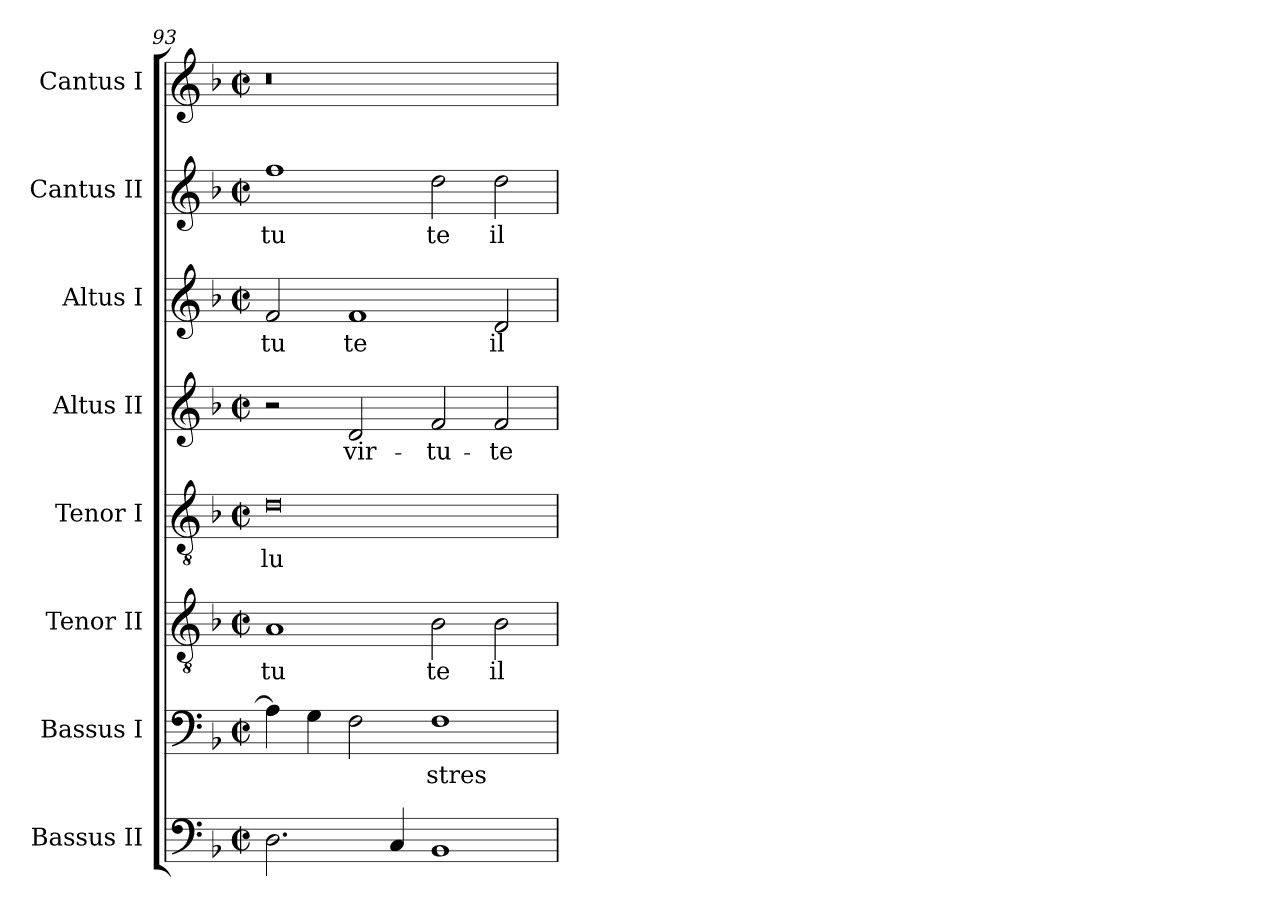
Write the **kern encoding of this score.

**kern	**kern	**text	**kern	**text	**kern	**text	**kern	**text	**kern	**text	**kern	**text	**kern
*part8	*part7	*part7	*part6	*part6	*part5	*part5	*part4	*part4	*part3	*part3	*part2	*part2	*part1
*staff8	*staff7	*staff7	*staff6	*staff6	*staff5	*staff5	*staff4	*staff4	*staff3	*staff3	*staff2	*staff2	*staff1
*I"Bassus II	*I"Bassus I	*	*I"Tenor II	*	*I"Tenor I	*	*I"Altus II	*	*I"Altus I	*	*I"Cantus II	*	*I"Cantus I
*I'B II	*I'B I	*	*I'T II	*	*I'T I	*	*I'A II	*	*I'A I	*	*	*	*
*clefF4	*clefF4	*	*clefGv2	*	*clefGv2	*	*clefG2	*	*clefG2	*	*clefG2	*	*clefG2
*k[b-]	*k[b-]	*	*k[b-]	*	*k[b-]	*	*k[b-]	*	*k[b-]	*	*k[b-]	*	*k[b-]
*F:	*F:	*	*F:	*	*F:	*	*F:	*	*F:	*	*F:	*	*F:
*M2/2	*M2/2	*	*M2/2	*	*M2/2	*	*M2/2	*	*M2/2	*	*M2/2	*	*M2/2
*met(c|)	*met(c|)	*	*met(c|)	*	*met(c|)	*	*met(c|)	*	*met(c|)	*	*met(c|)	*	*met(c|)
=93	=93	=93	=93	=93	=93	=93	=93	=93	=93	=93	=93	=93	=93
!	!	!	!	!LO:LY:b:cj	!	!LO:LY:b:cj	!	!	!	!LO:LY:b:cj	!	!LO:LY:b:cj	!
2.D\	4A\]	.	1A	tu	0d	lu	2r	.	2f/	tu	1ff	tu	0r
.	4G\	.	.	.	.	.	.	.	.	.	.	.	.
!	!	!	!	!	!	!	!	!LO:LY:b:cj	!	!LO:LY:b:cj	!	!	!
.	2F\	.	.	.	.	.	2d/	vir-	1f	te	.	.	.
4C/	.	.	.	.	.	.	.	.	.	.	.	.	.
!	!	!LO:LY:b:cj	!	!LO:LY:b:cj	!	!	!	!LO:LY:b:cj	!	!	!	!LO:LY:b:cj	!
1BB-	1F	stres	2B-\	te	.	.	2f/	-tu-	.	.	2dd\	te	.
!	!	!	!	!LO:LY:b:cj	!	!	!	!LO:LY:b:cj	!	!LO:LY:b:cj	!	!LO:LY:b:cj	!
.	.	.	2B-\	il	.	.	2f/	-te	2d/	il	2dd\	il	.
=	=	=	=	=	=	=	=	=	=	=	=	=	=
*-	*-	*-	*-	*-	*-	*-	*-	*-	*-	*-	*-	*-	*-
